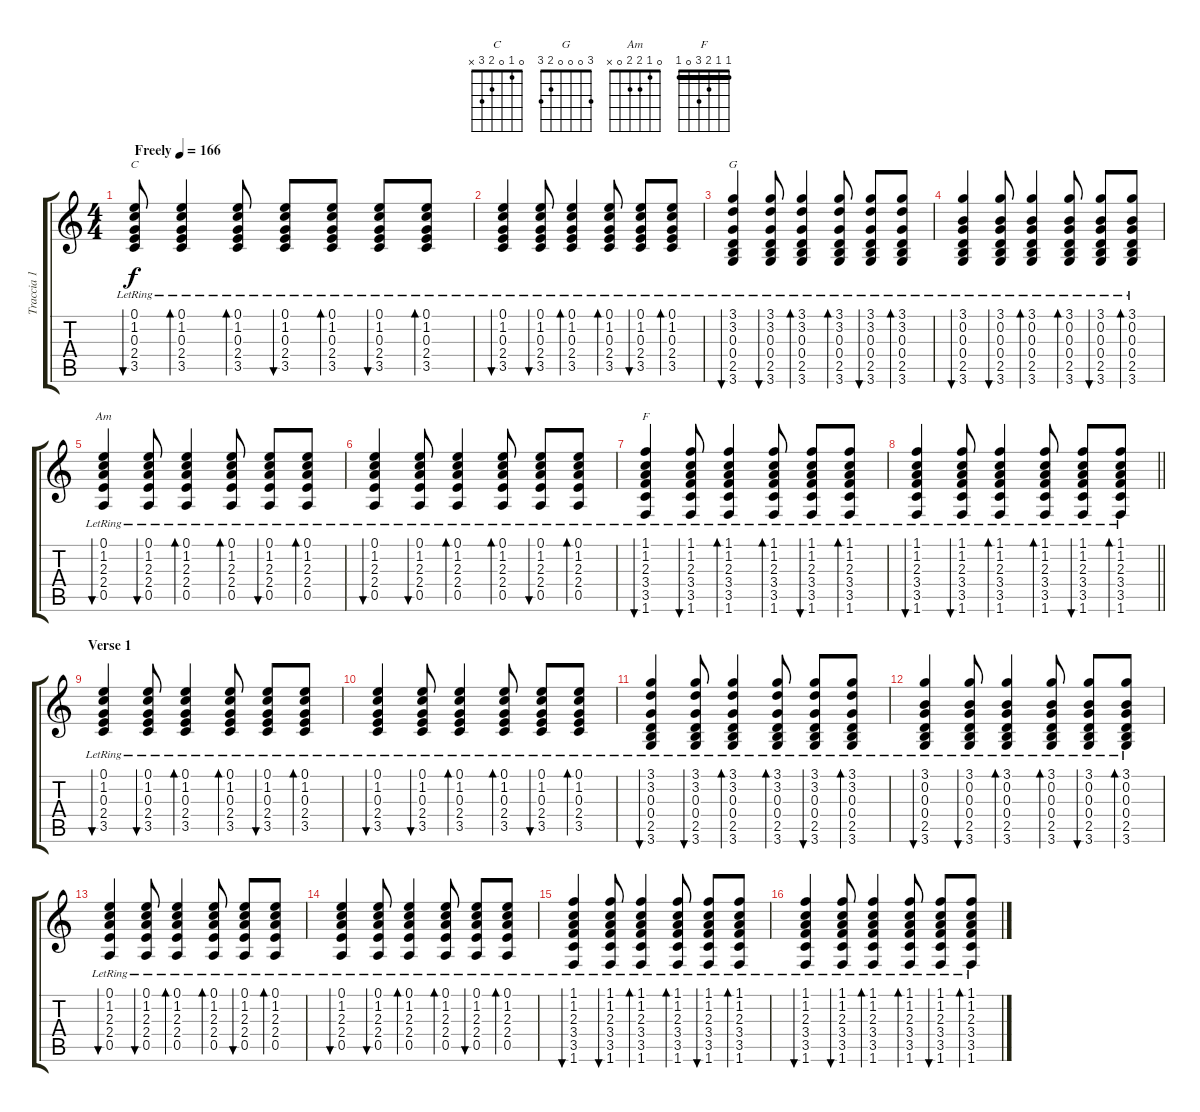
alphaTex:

\track ("Traccia 1" "Traccia 1") {instrument acousticguitarsteel}
\staff {score tabs}
\tuning (E4 B3 G3 D3 A2 E2) {hide}
\chord ("C" 0 1 0 2 3 x)
\chord ("G" 3 0 0 0 2 3)
\chord ("Am" 0 1 2 2 0 x)
\chord ("F" 1 1 2 3 0 1) {barre 1}
\ts (4 4)
\tempo (166 "Freely")
\clef g2
\ks c
(0.1{lr} 1.2{lr} 0.3{lr} 2.4{lr} 3.5{lr}).8{bu 120 ch "C" dy f instrument acousticguitarsteel} (0.1{lr} 1.2{lr} 0.3{lr} 2.4{lr} 3.5{lr}).4{bd 60} (0.1{lr} 1.2{lr} 0.3{lr} 2.4{lr} 3.5{lr}).8{bd 120} (0.1{lr} 1.2{lr} 0.3{lr} 2.4{lr} 3.5{lr}).8{bu 120} (0.1{lr} 1.2{lr} 0.3{lr} 2.4{lr} 3.5{lr}).8{bd 120} (0.1{lr} 1.2{lr} 0.3{lr} 2.4{lr} 3.5{lr}).8{bu 120} (0.1{lr} 1.2{lr} 0.3{lr} 2.4{lr} 3.5{lr}).8{bd 120} |
(0.1{lr} 1.2{lr} 0.3{lr} 2.4{lr} 3.5{lr}).4{bu 120} (0.1{lr} 1.2{lr} 0.3{lr} 2.4{lr} 3.5{lr}).8{bu 120} (0.1{lr} 1.2{lr} 0.3{lr} 2.4{lr} 3.5{lr}).4{bd 120} (0.1{lr} 1.2{lr} 0.3{lr} 2.4{lr} 3.5{lr}).8{bd 120} (0.1{lr} 1.2{lr} 0.3{lr} 2.4{lr} 3.5{lr}).8{bu 120} (0.1{lr} 1.2{lr} 0.3{lr} 2.4{lr} 3.5{lr}).8{bd 120} |
(3.1{lr} 3.2{lr} 0.3{lr} 0.4{lr} 2.5{lr} 3.6{lr}).4{bu 120 ch "G"} (3.1{lr} 3.2{lr} 0.3{lr} 0.4{lr} 2.5{lr} 3.6{lr}).8{bu 120} (3.1{lr} 3.2{lr} 0.3{lr} 0.4{lr} 2.5{lr} 3.6{lr}).4{bd 120} (3.1{lr} 3.2{lr} 0.3{lr} 0.4{lr} 2.5{lr} 3.6{lr}).8{bd 120} (3.1{lr} 3.2{lr} 0.3{lr} 0.4{lr} 2.5{lr} 3.6{lr}).8{bu 120} (3.1{lr} 3.2{lr} 0.3{lr} 0.4{lr} 2.5{lr} 3.6{lr}).8{bd 120} |
(3.1{lr} 0.2{lr} 0.3{lr} 0.4{lr} 2.5{lr} 3.6{lr}).4{bu 120} (3.1{lr} 0.2{lr} 0.3{lr} 0.4{lr} 2.5{lr} 3.6{lr}).8{bu 120} (3.1{lr} 0.2{lr} 0.3{lr} 0.4{lr} 2.5{lr} 3.6{lr}).4{bd 120} (3.1{lr} 0.2{lr} 0.3{lr} 0.4{lr} 2.5{lr} 3.6{lr}).8{bd 120} (3.1{lr} 0.2{lr} 0.3{lr} 0.4{lr} 2.5{lr} 3.6{lr}).8{bu 120} (3.1{lr} 0.2{lr} 0.3{lr} 0.4{lr} 2.5{lr} 3.6{lr}).8{bd 120} |
(0.1{lr} 1.2{lr} 2.3{lr} 2.4{lr} 0.5{lr}).4{bu 120 ch "Am"} (0.1{lr} 1.2{lr} 2.3{lr} 2.4{lr} 0.5{lr}).8{bu 120} (0.1{lr} 1.2{lr} 2.3{lr} 2.4{lr} 0.5{lr}).4{bd 120} (0.1{lr} 1.2{lr} 2.3{lr} 2.4{lr} 0.5{lr}).8{bd 120} (0.1{lr} 1.2{lr} 2.3{lr} 2.4{lr} 0.5{lr}).8{bu 120} (0.1{lr} 1.2{lr} 2.3{lr} 2.4{lr} 0.5{lr}).8{bd 120} |
(0.1{lr} 1.2{lr} 2.3{lr} 2.4{lr} 0.5{lr}).4{bu 120} (0.1{lr} 1.2{lr} 2.3{lr} 2.4{lr} 0.5{lr}).8{bu 120} (0.1{lr} 1.2{lr} 2.3{lr} 2.4{lr} 0.5{lr}).4{bd 120} (0.1{lr} 1.2{lr} 2.3{lr} 2.4{lr} 0.5{lr}).8{bd 120} (0.1{lr} 1.2{lr} 2.3{lr} 2.4{lr} 0.5{lr}).8{bu 120} (0.1{lr} 1.2{lr} 2.3{lr} 2.4{lr} 0.5{lr}).8{bd 120} |
(1.1{lr} 1.2{lr} 2.3{lr} 3.4{lr} 3.5{lr} 1.6{lr}).4{bu 120 ch "F"} (1.1{lr} 1.2{lr} 2.3{lr} 3.4{lr} 3.5{lr} 1.6{lr}).8{bu 120} (1.1{lr} 1.2{lr} 2.3{lr} 3.4{lr} 3.5{lr} 1.6{lr}).4{bd 120} (1.1{lr} 1.2{lr} 2.3{lr} 3.4{lr} 3.5{lr} 1.6{lr}).8{bd 120} (1.1{lr} 1.2{lr} 2.3{lr} 3.4{lr} 3.5{lr} 1.6{lr}).8{bu 120} (1.1{lr} 1.2{lr} 2.3{lr} 3.4{lr} 3.5{lr} 1.6{lr}).8{bd 120} |
\barLineRight lightlight
(1.1{lr} 1.2{lr} 2.3{lr} 3.4{lr} 3.5{lr} 1.6{lr}).4{bu 120} (1.1{lr} 1.2{lr} 2.3{lr} 3.4{lr} 3.5{lr} 1.6{lr}).8{bu 120} (1.1{lr} 1.2{lr} 2.3{lr} 3.4{lr} 3.5{lr} 1.6{lr}).4{bd 120} (1.1{lr} 1.2{lr} 2.3{lr} 3.4{lr} 3.5{lr} 1.6{lr}).8{bd 120} (1.1{lr} 1.2{lr} 2.3{lr} 3.4{lr} 3.5{lr} 1.6{lr}).8{bu 120} (1.1{lr} 1.2{lr} 2.3{lr} 3.4{lr} 3.5{lr} 1.6{lr}).8{bd 120} |
\section ("" "Verse 1")
(0.1{lr} 1.2{lr} 0.3{lr} 2.4{lr} 3.5{lr}).4{bu 120} (0.1{lr} 1.2{lr} 0.3{lr} 2.4{lr} 3.5{lr}).8{bu 120} (0.1{lr} 1.2{lr} 0.3{lr} 2.4{lr} 3.5{lr}).4{bd 120} (0.1{lr} 1.2{lr} 0.3{lr} 2.4{lr} 3.5{lr}).8{bd 120} (0.1{lr} 1.2{lr} 0.3{lr} 2.4{lr} 3.5{lr}).8{bu 120} (0.1{lr} 1.2{lr} 0.3{lr} 2.4{lr} 3.5{lr}).8{bd 120} |
(0.1{lr} 1.2{lr} 0.3{lr} 2.4{lr} 3.5{lr}).4{bu 120} (0.1{lr} 1.2{lr} 0.3{lr} 2.4{lr} 3.5{lr}).8{bu 120} (0.1{lr} 1.2{lr} 0.3{lr} 2.4{lr} 3.5{lr}).4{bd 120} (0.1{lr} 1.2{lr} 0.3{lr} 2.4{lr} 3.5{lr}).8{bd 120} (0.1{lr} 1.2{lr} 0.3{lr} 2.4{lr} 3.5{lr}).8{bu 120} (0.1{lr} 1.2{lr} 0.3{lr} 2.4{lr} 3.5{lr}).8{bd 120} |
(3.1{lr} 3.2{lr} 0.3{lr} 0.4{lr} 2.5{lr} 3.6{lr}).4{bu 120} (3.1{lr} 3.2{lr} 0.3{lr} 0.4{lr} 2.5{lr} 3.6{lr}).8{bu 120} (3.1{lr} 3.2{lr} 0.3{lr} 0.4{lr} 2.5{lr} 3.6{lr}).4{bd 120} (3.1{lr} 3.2{lr} 0.3{lr} 0.4{lr} 2.5{lr} 3.6{lr}).8{bd 120} (3.1{lr} 3.2{lr} 0.3{lr} 0.4{lr} 2.5{lr} 3.6{lr}).8{bu 120} (3.1{lr} 3.2{lr} 0.3{lr} 0.4{lr} 2.5{lr} 3.6{lr}).8{bd 120} |
(3.1{lr} 0.2{lr} 0.3{lr} 0.4{lr} 2.5{lr} 3.6{lr}).4{bu 120} (3.1{lr} 0.2{lr} 0.3{lr} 0.4{lr} 2.5{lr} 3.6{lr}).8{bu 120} (3.1{lr} 0.2{lr} 0.3{lr} 0.4{lr} 2.5{lr} 3.6{lr}).4{bd 120} (3.1{lr} 0.2{lr} 0.3{lr} 0.4{lr} 2.5{lr} 3.6{lr}).8{bd 120} (3.1{lr} 0.2{lr} 0.3{lr} 0.4{lr} 2.5{lr} 3.6{lr}).8{bu 120} (3.1{lr} 0.2{lr} 0.3{lr} 0.4{lr} 2.5{lr} 3.6{lr}).8{bd 120} |
(0.1{lr} 1.2{lr} 2.3{lr} 2.4{lr} 0.5{lr}).4{bu 120} (0.1{lr} 1.2{lr} 2.3{lr} 2.4{lr} 0.5{lr}).8{bu 120} (0.1{lr} 1.2{lr} 2.3{lr} 2.4{lr} 0.5{lr}).4{bd 120} (0.1{lr} 1.2{lr} 2.3{lr} 2.4{lr} 0.5{lr}).8{bd 120} (0.1{lr} 1.2{lr} 2.3{lr} 2.4{lr} 0.5{lr}).8{bu 120} (0.1{lr} 1.2{lr} 2.3{lr} 2.4{lr} 0.5{lr}).8{bd 120} |
(0.1{lr} 1.2{lr} 2.3{lr} 2.4{lr} 0.5{lr}).4{bu 120} (0.1{lr} 1.2{lr} 2.3{lr} 2.4{lr} 0.5{lr}).8{bu 120} (0.1{lr} 1.2{lr} 2.3{lr} 2.4{lr} 0.5{lr}).4{bd 120} (0.1{lr} 1.2{lr} 2.3{lr} 2.4{lr} 0.5{lr}).8{bd 120} (0.1{lr} 1.2{lr} 2.3{lr} 2.4{lr} 0.5{lr}).8{bu 120} (0.1{lr} 1.2{lr} 2.3{lr} 2.4{lr} 0.5{lr}).8{bd 120} |
(1.1{lr} 1.2{lr} 2.3{lr} 3.4{lr} 3.5{lr} 1.6{lr}).4{bu 120} (1.1{lr} 1.2{lr} 2.3{lr} 3.4{lr} 3.5{lr} 1.6{lr}).8{bu 120} (1.1{lr} 1.2{lr} 2.3{lr} 3.4{lr} 3.5{lr} 1.6{lr}).4{bd 120} (1.1{lr} 1.2{lr} 2.3{lr} 3.4{lr} 3.5{lr} 1.6{lr}).8{bd 120} (1.1{lr} 1.2{lr} 2.3{lr} 3.4{lr} 3.5{lr} 1.6{lr}).8{bu 120} (1.1{lr} 1.2{lr} 2.3{lr} 3.4{lr} 3.5{lr} 1.6{lr}).8{bd 120} |
(1.1{lr} 1.2{lr} 2.3{lr} 3.4{lr} 3.5{lr} 1.6{lr}).4{bu 120} (1.1{lr} 1.2{lr} 2.3{lr} 3.4{lr} 3.5{lr} 1.6{lr}).8{bu 120} (1.1{lr} 1.2{lr} 2.3{lr} 3.4{lr} 3.5{lr} 1.6{lr}).4{bd 120} (1.1{lr} 1.2{lr} 2.3{lr} 3.4{lr} 3.5{lr} 1.6{lr}).8{bd 120} (1.1{lr} 1.2{lr} 2.3{lr} 3.4{lr} 3.5{lr} 1.6{lr}).8{bu 120} (1.1{lr} 1.2{lr} 2.3{lr} 3.4{lr} 3.5{lr} 1.6{lr}).8{bd 120}
